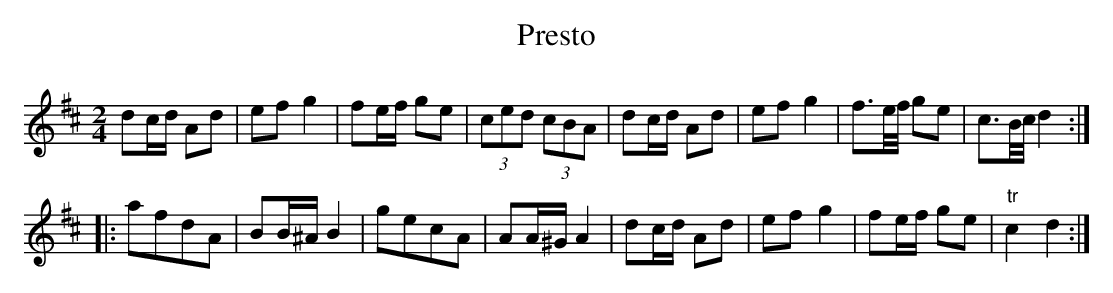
X:1
T:Presto
M:2/4
L:1/8
K:D
dc/d/ Ad| efg2| fe/f/ ge| (3ced (3cBA|\
dc/d/ Ad| efg2| f3/e//f// ge| c3/B//c// d2::
afdA| BB/^A/B2| gecA| AA/^G/A2|\
dc/d/ Ad| ef g2| fe/f/ ge| "tr"c2 d2:|
